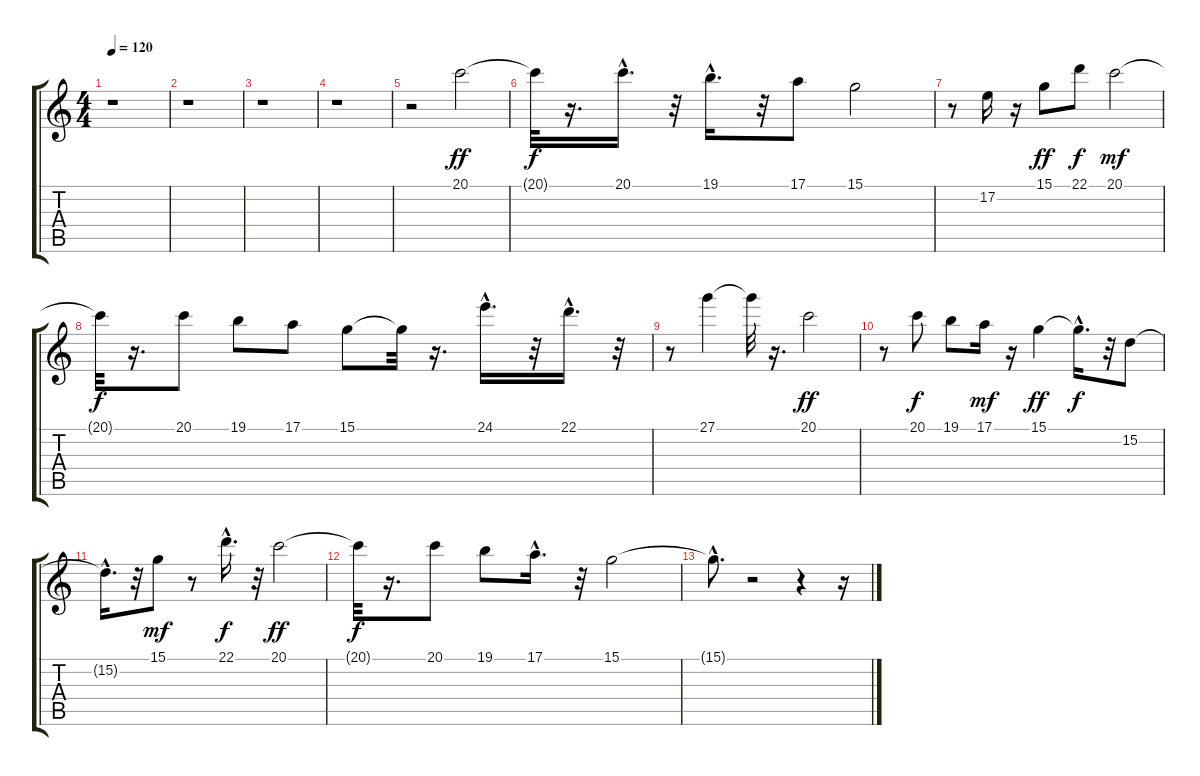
\track "" {instrument musicbox}
\staff {score tabs}
\tuning (E4 B3 G3 D3 A2 E2) {hide}
\ts (4 4)
\tempo 120
\clef g2
\ks c
r.1{dy f} |
r.1 |
r.1 |
r.1 |
r.2 20.1.2{dy ff} |
20.1{t}.32{dy f} r.16{d} 20.1{hac}.16{d} r.32 19.1{hac}.16{d} r.32 17.1.8 15.1.2 |
r.8 17.2.16 r.16 15.1.8{dy ff} 22.1.8{dy f} 20.1.2{dy mf} |
20.1{t}.32{dy f} r.16{d} 20.1.8 19.1.8 17.1.8 15.1.8 15.1{t}.32 r.16{d} 24.1{hac}.16{d} r.32 22.1{hac}.16{d} r.32 |
r.8 27.1.4 27.1{t}.32 r.16{d} 20.1.2{dy ff} |
r.8 20.1.8{dy f volume 11} 19.1.8{volume 11} 17.1.16{dy mf volume 10} r.16 15.1.4{dy ff} 15.1{hac t}.16{d dy f} r.32 15.2.8{volume 9} |
15.2{hac t}.16{d} r.32 15.1.8{dy mf volume 8} r.8 22.1{hac}.16{d dy f volume 7} r.32 20.1.2{dy ff volume 6} |
20.1{t}.32{dy f} r.16{d} 20.1.8{volume 4} 19.1.8{volume 4} 17.1{hac}.16{d} r.32 15.1.2{volume 3} |
15.1{hac t}.8{d} r.2 r.4 r.16
